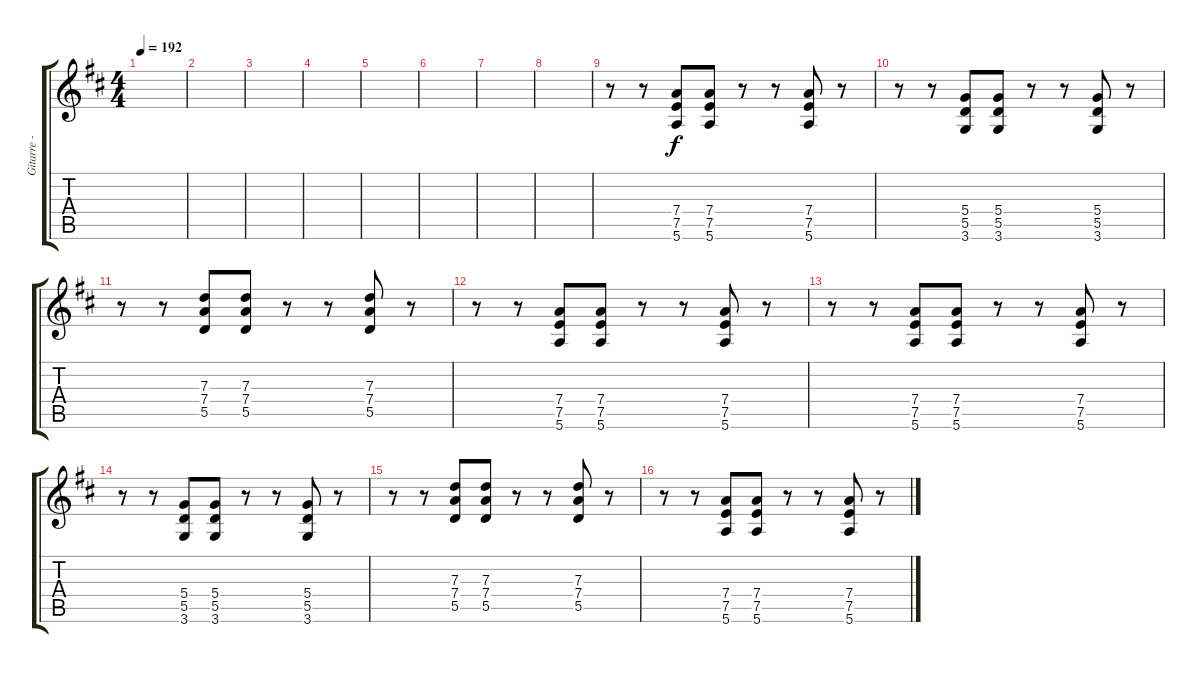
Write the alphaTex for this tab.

\track ("Gitarre - Kuddel" "Gitarre - ") {instrument overdrivenguitar}
\staff {score tabs}
\tuning (E4 B3 G3 D3 A2 E2) {hide}
\ts (4 4)
\tempo 192
\clef g2
\ks d
|
|
|
|
|
|
|
|
r.8 r.8 (7.4 7.5 5.6).8 (7.4 7.5 5.6).8 r.8 r.8 (7.4 7.5 5.6).8 r.8 |
r.8 r.8 (5.4 5.5 3.6).8 (5.4 5.5 3.6).8 r.8 r.8 (5.4 5.5 3.6).8 r.8 |
r.8 r.8 (7.3 7.4 5.5).8 (7.3 7.4 5.5).8 r.8 r.8 (7.3 7.4 5.5).8 r.8 |
r.8 r.8 (7.4 7.5 5.6).8 (7.4 7.5 5.6).8 r.8 r.8 (7.4 7.5 5.6).8 r.8 |
r.8 r.8 (7.4 7.5 5.6).8 (7.4 7.5 5.6).8 r.8 r.8 (7.4 7.5 5.6).8 r.8 |
r.8 r.8 (5.4 5.5 3.6).8 (5.4 5.5 3.6).8 r.8 r.8 (5.4 5.5 3.6).8 r.8 |
r.8 r.8 (7.3 7.4 5.5).8 (7.3 7.4 5.5).8 r.8 r.8 (7.3 7.4 5.5).8 r.8 |
r.8 r.8 (7.4 7.5 5.6).8 (7.4 7.5 5.6).8 r.8 r.8 (7.4 7.5 5.6).8 r.8
